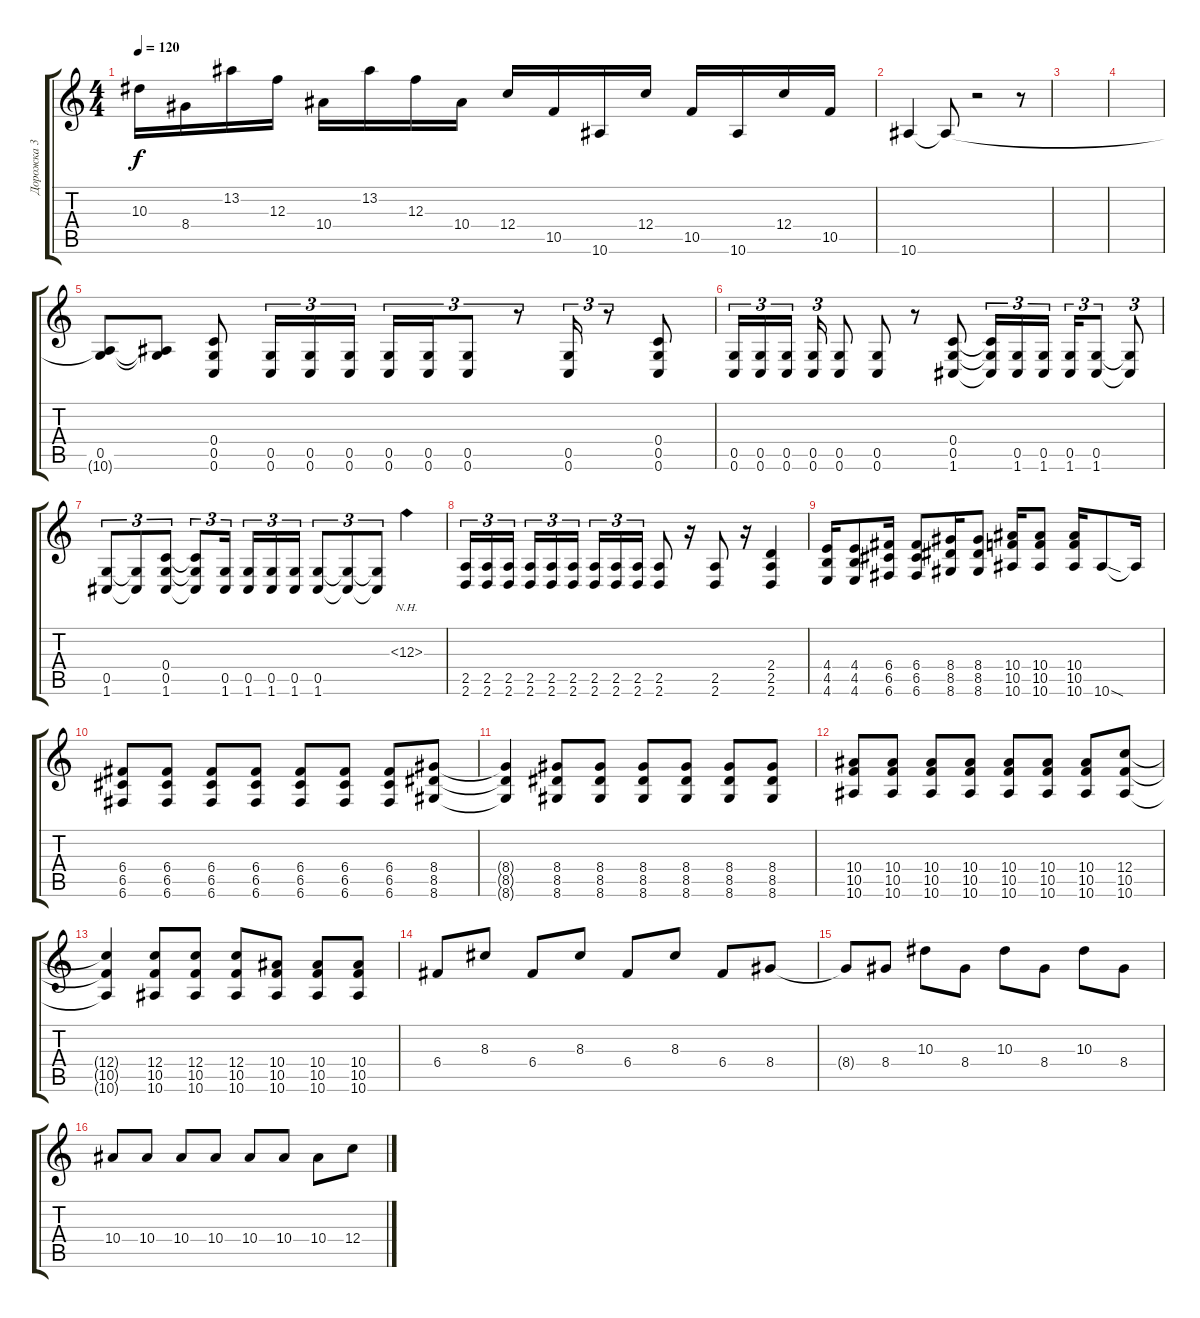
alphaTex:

\track ("Дорожка 3" "Дорожка 3") {instrument distortionguitar}
\staff {score tabs}
\tuning (D4 A3 F3 C3 G2 C2) {hide}
\ts (4 4)
\tempo 120
\clef g2
\ks c
10.3.16{dy f} 8.4.16 13.2.16 12.3.16 10.4.16 13.2.16 12.3.16 10.4.16 12.4.16 10.5.16 10.6.16 12.4.16 10.5.16 10.6.16 12.4.16 10.5.16 |
10.6.4 10.6{t}.8 r.2 r.8 |
|
|
(0.5 10.6{t}).8 (0.5{t} 10.6{t}).8 (0.4 0.5 0.6).8 (0.5 0.6).16{tu (3 2)} (0.5 0.6).16{tu (3 2)} (0.5 0.6).16{tu (3 2)} (0.5 0.6).16{tu (3 2)} (0.5 0.6).16{tu (3 2)} (0.5 0.6).8{tu (3 2)} r.8{tu (3 2)} (0.5 0.6).16{tu (3 2)} r.8{tu (3 2)} (0.4 0.5 0.6).8 |
(0.5 0.6).16{tu (3 2)} (0.5 0.6).16{tu (3 2)} (0.5 0.6).16{tu (3 2) beam splitsecondary} (0.5 0.6).16{tu (3 2)} (0.5 0.6).8 (0.5 0.6).8 r.8 (0.4 0.5 1.6).8 (0.4{t} 0.5{t} 1.6{t}).16{tu (3 2)} (0.5 1.6).16{tu (3 2)} (0.5 1.6).16{tu (3 2) beam splitsecondary} (0.5 1.6).16{tu (3 2)} (0.5 1.6).8{tu (3 2)} (0.5{t} 1.6{t}).8{tu (3 2)} |
(0.5 1.6).8{tu (3 2)} (0.5{t} 1.6{t}).8{tu (3 2)} (0.4 0.5 1.6).8{tu (3 2)} (0.4{t} 0.5{t} 1.6{t}).8{tu (3 2)} (0.5 1.6).16{tu (3 2) beam splitsecondary} (0.5 1.6).16{tu (3 2)} (0.5 1.6).16{tu (3 2)} (0.5 1.6).16{tu (3 2)} (0.5 1.6).8{tu (3 2)} (0.5{t} 1.6{t}).8{tu (3 2)} (0.5{t} 1.6{t}).8{tu (3 2)} 6.3{nh}.4 |
(2.5 2.6).16{tu (3 2)} (2.5 2.6).16{tu (3 2)} (2.5 2.6).16{tu (3 2) beam splitsecondary} (2.5 2.6).16{tu (3 2)} (2.5 2.6).16{tu (3 2)} (2.5 2.6).16{tu (3 2)} (2.5 2.6).16{tu (3 2)} (2.5 2.6).16{tu (3 2)} (2.5 2.6).16{tu (3 2)} (2.5 2.6).8 r.16 (2.5 2.6).8 r.16 (2.4 2.5 2.6).4 |
(4.4 4.5 4.6).16 (4.4 4.5 4.6).8 (6.4 6.5 6.6).16 (6.4 6.5 6.6).8 (8.4 8.5 8.6).16 (8.4 8.5 8.6).8 (10.4 10.5 10.6).16 (10.4 10.5 10.6).8 (10.4 10.5 10.6).16 10.6{sod}.8 10.6{t}.16 |
(6.4 6.5 6.6).8 (6.4 6.5 6.6).8 (6.4 6.5 6.6).8 (6.4 6.5 6.6).8 (6.4 6.5 6.6).8 (6.4 6.5 6.6).8 (6.4 6.5 6.6).8 (8.4 8.5 8.6).8 |
(8.4{t} 8.5{t} 8.6{t}).4 (8.4 8.5 8.6).8 (8.4 8.5 8.6).8 (8.4 8.5 8.6).8 (8.4 8.5 8.6).8 (8.4 8.5 8.6).8 (8.4 8.5 8.6).8 |
(10.4 10.5 10.6).8 (10.4 10.5 10.6).8 (10.4 10.5 10.6).8 (10.4 10.5 10.6).8 (10.4 10.5 10.6).8 (10.4 10.5 10.6).8 (10.4 10.5 10.6).8 (12.4 10.5 10.6).8 |
(12.4{t} 10.5{t} 10.6{t}).4 (12.4 10.5 10.6).8 (12.4 10.5 10.6).8 (12.4 10.5 10.6).8 (10.4 10.5 10.6).8 (10.4 10.5 10.6).8 (10.4 10.5 10.6).8 |
6.4.8 8.3.8 6.4.8 8.3.8 6.4.8 8.3.8 6.4.8 8.4.8 |
8.4{t}.8 8.4.8 10.3.8 8.4.8 10.3.8 8.4.8 10.3.8 8.4.8 |
10.4.8 10.4.8 10.4.8 10.4.8 10.4.8 10.4.8 10.4.8 12.4.8
